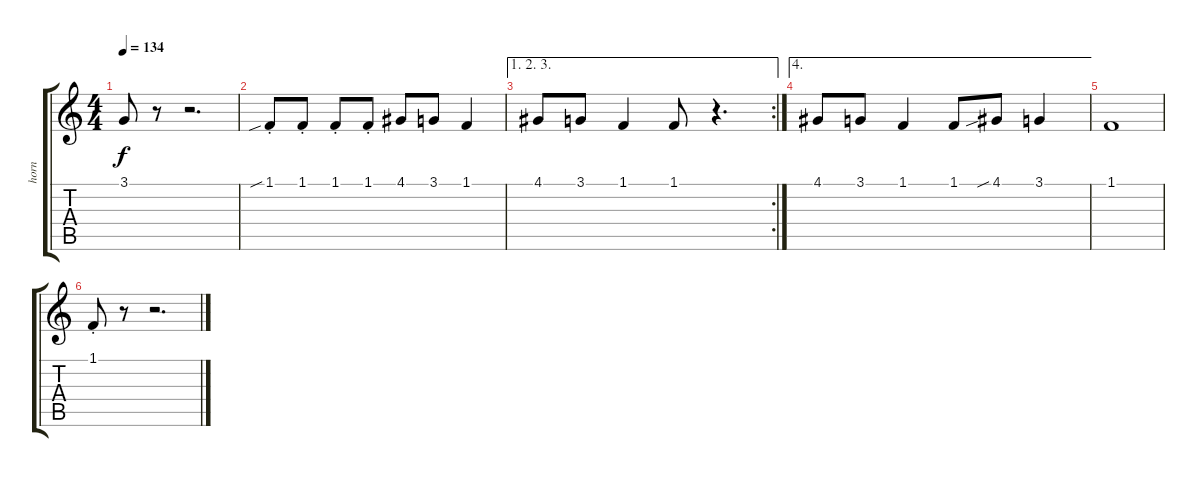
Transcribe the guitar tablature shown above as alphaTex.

\track ("horn" "horn") {instrument trumpet}
\staff {score tabs}
\tuning (E4 B3 G3 D3 A2 E2) {hide}
\ts (4 4)
\tempo 134
\clef g2
\ks c
3.1.8{dy f} r.8 r.2{d} |
1.1{sib st}.8 1.1{st}.8 1.1{st}.8 1.1{st}.8 4.1.8 3.1.8 1.1.4 |
\ae (1 2 3)
\rc 2
4.1.8 3.1.8 1.1.4 1.1.8 r.4{d} |
\ae 4
4.1.8 3.1.8 1.1.4 1.1.8 4.1{sib}.8 3.1.4 |
1.1.1 |
1.1{st}.8 r.8 r.2{d}
